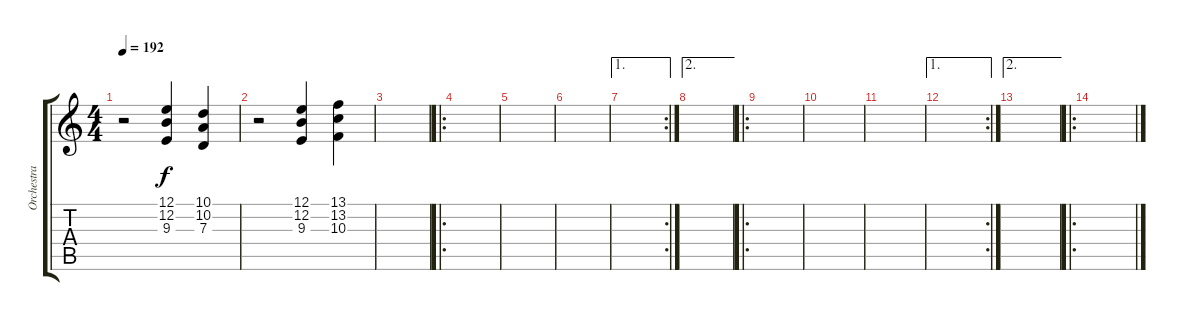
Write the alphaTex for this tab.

\track ("Orchestra Hit" "Orchestra ") {instrument orchestrahit}
\staff {score tabs}
\tuning (E4 B3 G3 D3 A2 E2) {hide}
\ts (4 4)
\tempo 192
\clef g2
\ks c
r.2{dy f} (12.1 12.2 9.3).4 (10.1 10.2 7.3).4 |
r.2 (12.1 12.2 9.3).4 (13.1 13.2 10.3).4 |
|
\ro
|
|
|
\ae 1
\rc 2
|
\ae 2
|
\ro
|
|
|
\ae 1
\rc 2
|
\ae 2
|
\ro
